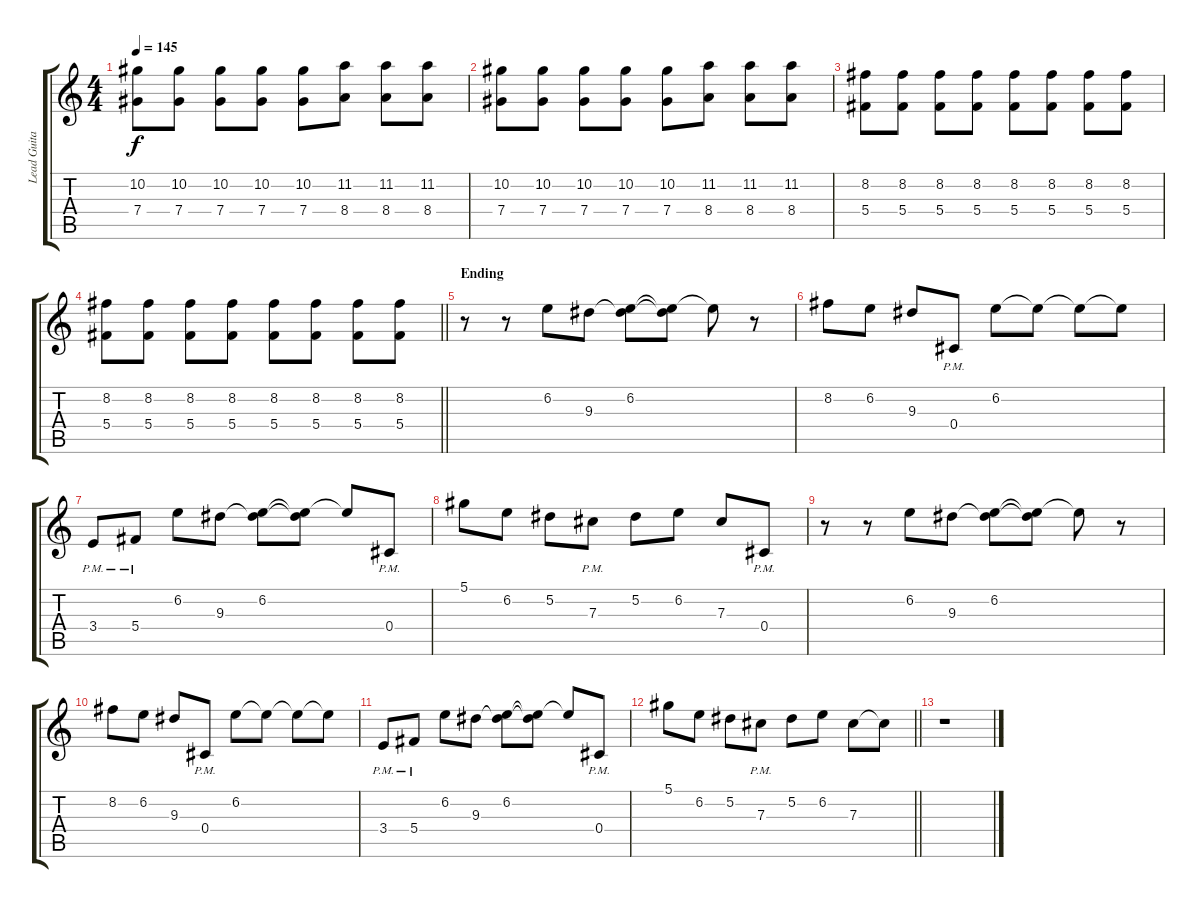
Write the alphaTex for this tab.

\track ("Lead Guitar" "Lead Guita") {instrument distortionguitar}
\staff {score tabs}
\tuning (Eb4 Bb3 Gb3 Db3 Ab2 Db2) {hide}
\ts (4 4)
\tempo 145
\clef g2
\ks c
(10.2 7.4).8{dy f volume 8} (10.2 7.4).8 (10.2 7.4).8 (10.2 7.4).8 (10.2 7.4).8 (11.2 8.4).8 (11.2 8.4).8 (11.2 8.4).8 |
(10.2 7.4).8 (10.2 7.4).8 (10.2 7.4).8 (10.2 7.4).8 (10.2 7.4).8 (11.2 8.4).8 (11.2 8.4).8 (11.2 8.4).8 |
(8.2 5.4).8 (8.2 5.4).8 (8.2 5.4).8 (8.2 5.4).8 (8.2 5.4).8 (8.2 5.4).8 (8.2 5.4).8 (8.2 5.4).8 |
\barLineRight lightlight
(8.2 5.4).8 (8.2 5.4).8 (8.2 5.4).8 (8.2 5.4).8 (8.2 5.4).8 (8.2 5.4).8 (8.2 5.4).8 (8.2 5.4).8 |
\section ("" "Ending")
r.8{volume 13} r.8 6.2.8 9.3.8 (6.2 9.3{t}).8 (6.2{t} 9.3{t}).8 6.2{t}.8 r.8 |
8.2.8 6.2.8 9.3.8 0.4{pm}.8 6.2.8 6.2{t}.8 6.2{t}.8 6.2{t}.8 |
3.4{pm}.8 5.4{pm}.8 6.2.8 9.3.8 (6.2 9.3{t}).8 (6.2{t} 9.3{t}).8 6.2{t}.8 0.4{pm}.8 |
5.1.8 6.2.8 5.2.8 7.3{pm}.8 5.2.8 6.2.8 7.3.8 0.4{pm}.8 |
r.8 r.8 6.2.8 9.3.8 (6.2 9.3{t}).8 (6.2{t} 9.3{t}).8 6.2{t}.8 r.8 |
8.2.8 6.2.8 9.3.8 0.4{pm}.8 6.2.8 6.2{t}.8 6.2{t}.8 6.2{t}.8 |
3.4{pm}.8 5.4{pm}.8 6.2.8 9.3.8 (6.2 9.3{t}).8 (6.2{t} 9.3{t}).8 6.2{t}.8 0.4{pm}.8 |
\barLineRight lightlight
5.1.8 6.2.8 5.2.8 7.3{pm}.8 5.2.8 6.2.8 7.3.8 7.3{t}.8 |
r.1
